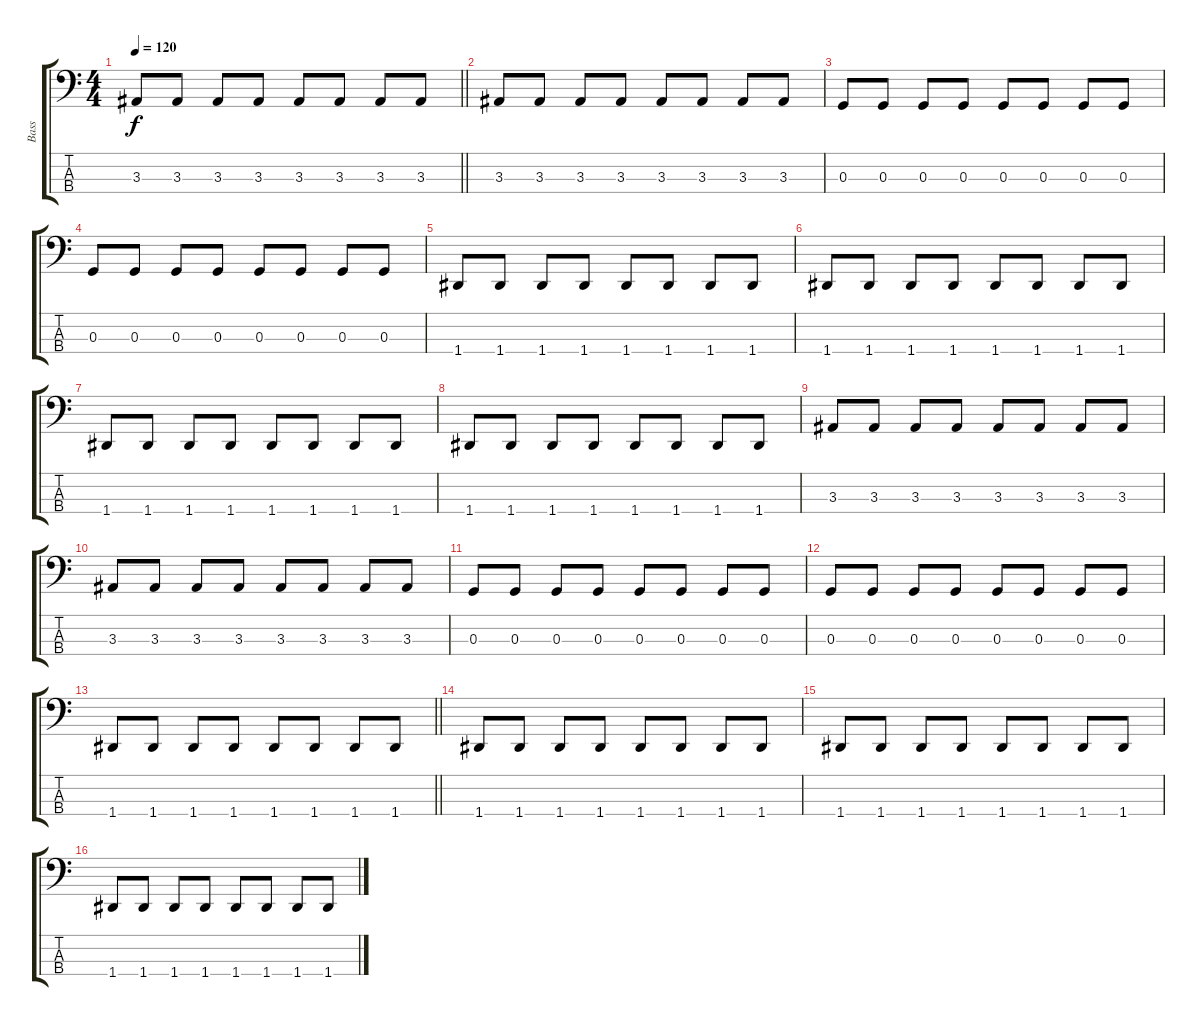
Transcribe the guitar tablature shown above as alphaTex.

\track ("Bass" "Bass") {instrument electricbassfinger}
\staff {score tabs}
\tuning (F2 C2 G1 D1) {hide}
\ts (4 4)
\tempo 120
\clef f4
\barLineRight lightlight
\ks c
3.3.8{dy f} 3.3.8 3.3.8 3.3.8 3.3.8 3.3.8 3.3.8 3.3.8 |
3.3.8 3.3.8 3.3.8 3.3.8 3.3.8 3.3.8 3.3.8 3.3.8 |
0.3.8 0.3.8 0.3.8 0.3.8 0.3.8 0.3.8 0.3.8 0.3.8 |
0.3.8 0.3.8 0.3.8 0.3.8 0.3.8 0.3.8 0.3.8 0.3.8 |
1.4.8 1.4.8 1.4.8 1.4.8 1.4.8 1.4.8 1.4.8 1.4.8 |
1.4.8 1.4.8 1.4.8 1.4.8 1.4.8 1.4.8 1.4.8 1.4.8 |
1.4.8 1.4.8 1.4.8 1.4.8 1.4.8 1.4.8 1.4.8 1.4.8 |
1.4.8 1.4.8 1.4.8 1.4.8 1.4.8 1.4.8 1.4.8 1.4.8 |
3.3.8 3.3.8 3.3.8 3.3.8 3.3.8 3.3.8 3.3.8 3.3.8 |
3.3.8 3.3.8 3.3.8 3.3.8 3.3.8 3.3.8 3.3.8 3.3.8 |
0.3.8 0.3.8 0.3.8 0.3.8 0.3.8 0.3.8 0.3.8 0.3.8 |
0.3.8 0.3.8 0.3.8 0.3.8 0.3.8 0.3.8 0.3.8 0.3.8 |
\barLineRight lightlight
1.4.8 1.4.8 1.4.8 1.4.8 1.4.8 1.4.8 1.4.8 1.4.8 |
1.4.8 1.4.8 1.4.8 1.4.8 1.4.8 1.4.8 1.4.8 1.4.8 |
1.4.8 1.4.8 1.4.8 1.4.8 1.4.8 1.4.8 1.4.8 1.4.8 |
1.4.8 1.4.8 1.4.8 1.4.8 1.4.8 1.4.8 1.4.8 1.4.8
